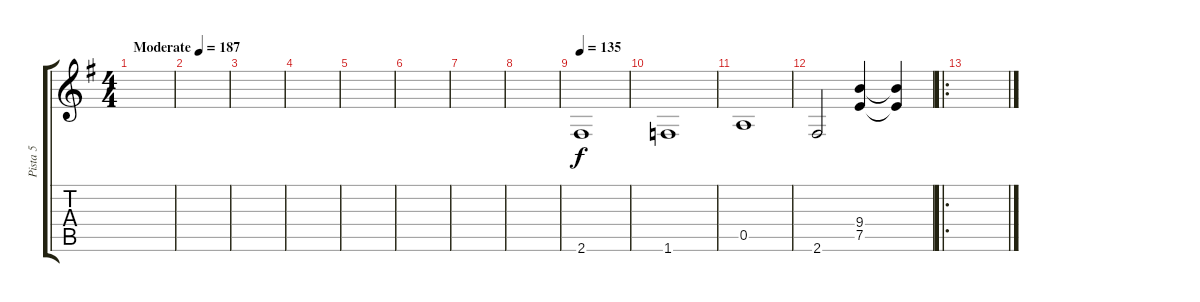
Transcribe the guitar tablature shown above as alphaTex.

\track ("Pista 5" "Pista 5") {instrument distortionguitar}
\staff {score tabs}
\tuning (E4 B3 G3 D3 A2 E2) {hide}
\ts (4 4)
\tempo (187 "Moderate")
\clef g2
\ks g
|
|
|
|
|
|
|
|
\tempo 135
2.6.1{instrument distortionguitar} |
1.6.1 |
0.5.1 |
2.6.2 (9.4 7.5).4 (9.4{t} 7.5{t}).4 |
\ro
